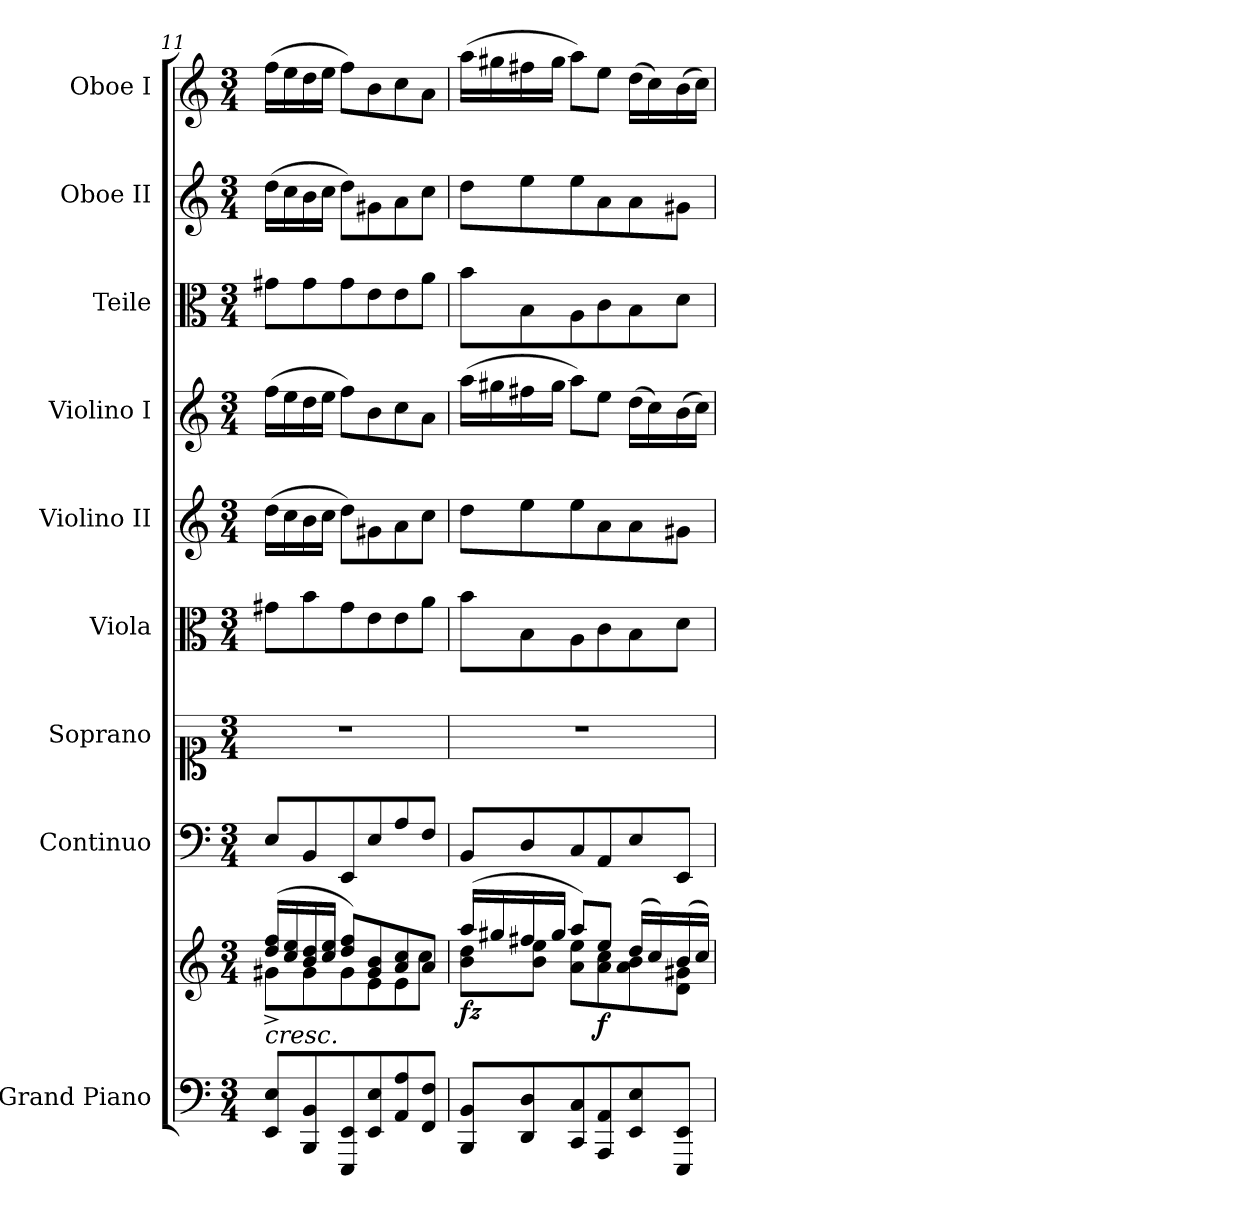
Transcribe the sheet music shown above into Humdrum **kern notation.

**kern	**kern	**dynam	**kern	**kern	**kern	**kern	**kern	**kern	**kern	**kern
*part9	*part9	*part9	*part8	*part7	*part6	*part5	*part4	*part3	*part2	*part1
*staff10	*staff9	*staff9/10	*staff8	*staff7	*staff6	*staff5	*staff4	*staff3	*staff2	*staff1
*I"Grand Piano	*	*	*I"Continuo	*I"Soprano	*I"Viola	*I"Violino II	*I"Violino I	*I"Teile	*I"Oboe II	*I"Oboe I
*I'Pno	*	*	*	*	*	*	*	*	*I'Ob	*I'Ob
*clefF4	*clefG2	*	*clefF4	*clefC1	*clefC3	*clefG2	*clefG2	*clefC3	*clefG2	*clefG2
*k[]	*k[]	*	*k[]	*k[]	*k[]	*k[]	*k[]	*k[]	*k[]	*k[]
*M3/4	*M3/4	*	*M3/4	*M3/4	*M3/4	*M3/4	*M3/4	*M3/4	*M3/4	*M3/4
=11	=11	=11	=11	=11	=11	=11	=11	=11	=11	=11
*	*^	*	*	*	*	*	*	*	*	*
!	!LO:TX:b:i:t=cresc.	!	!	!	!	!	!	!	!	!	!
8EE/ 8E/L	(16dd/ 16ff/LL	8g#X^\L	.	8E/L	2.r	8g#X\L	(>16dd\LL	(>16ff\LL	8g#X\L	(>16dd\LL	(>16ff\LL
.	16cc/ 16ee/	.	.	.	.	.	16cc\	16ee\	.	16cc\	16ee\
8BBB/ 8BB/	16b/ 16dd/	8g#\	.	8BB/	.	8b\	16b\	16dd\	8g#\	16b\	16dd\
.	16cc/ 16ee/JJ	.	.	.	.	.	16cc\JJ	16ee\JJ	.	16cc\JJ	16ee\JJ
8EEE/ 8EE/	8dd/ 8ff/L)	8g#\	.	8EE/	.	8g#\	8dd\L)	8ff\L)	8g#\	8dd\L)	8ff\L)
8EE/ 8E/	8g#/ 8b/	8e\	.	8E/	.	8e\	8g#X\	8b\	8e\	8g#X\	8b\
8AA/ 8A/	8a/ 8cc/	8e\	.	8A/	.	8e\	8a\	8cc\	8e\	8a\	8cc\
8FF/ 8F/J	8a/J	8cc\J	.	8F/J	.	8a\J	8cc\J	8a\J	8a\J	8cc\J	8a\J
=12	=12	=12	=12	=12	=12	=12	=12	=12	=12	=12	=12
!	!	!	!LO:DY:b	!	!	!	!	!	!	!	!
8BBB/ 8BB/L	(>16aa/LL	8b\ 8dd\L	fz	8BB/L	2.r	8b\L	8dd\L	(>16aa\LL	8b\L	8dd\L	(>16aa\LL
.	16gg#X/	.	.	.	.	.	.	16gg#X\	.	.	16gg#X\
8DD/ 8D/	16ff#X/	8b\ 8ee\J	.	8D/	.	8B\	8ee\	16ff#X\	8B\	8ee\	16ff#X\
.	16gg#/JJ	.	.	.	.	.	.	16gg#\JJ	.	.	16gg#\JJ
8CC/ 8C/	8aa/L)	8a\ 8ee\L	.	8C/	.	8A\	8ee\	8aa\L)	8A\	8ee\	8aa\L)
!	!	!	!LO:DY:b	!	!	!	!	!	!	!	!
8AAA/ 8AA/	8ee/J	8a\ 8cc\	f	8AA/	.	8c\	8a\	8ee\J	8c\	8a\	8ee\J
8EE/ 8E/	(>16dd/LL	8a\ 8b\	.	8E/	.	8B\	8a\	(>16dd\LL	8B\	8a\	(>16dd\LL
.	16cc/)	.	.	.	.	.	.	16cc\)	.	.	16cc\)
8EEE/ 8EE/J	(>16b/	8d\ 8g#X\J	.	8EE/J	.	8d\J	8g#X\J	(>16b\	8d\J	8g#X\J	(>16b\
.	16cc/JJ)	.	.	.	.	.	.	16cc\JJ)	.	.	16cc\JJ)
*	*v	*v	*	*	*	*	*	*	*	*	*
=	=	=	=	=	=	=	=	=	=	=
*-	*-	*-	*-	*-	*-	*-	*-	*-	*-	*-
